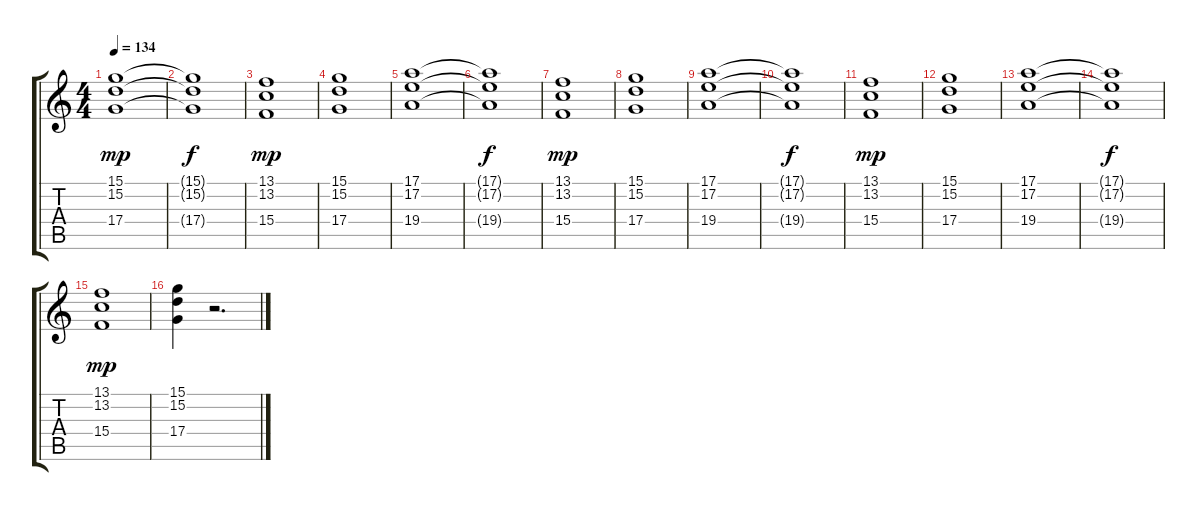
\track "" {instrument pad2warm}
\staff {score tabs}
\tuning (E4 B3 G3 D3 A2 E2) {hide}
\ts (4 4)
\tempo 134
\clef g2
\ks c
(15.1 15.2 17.4).1{dy mp} |
(15.1{t} 15.2{t} 17.4{t}).1{dy f} |
(13.1 13.2 15.4).1{dy mp} |
(15.1 15.2 17.4).1 |
(17.1 17.2 19.4).1 |
(17.1{t} 17.2{t} 19.4{t}).1{dy f} |
(13.1 13.2 15.4).1{dy mp} |
(15.1 15.2 17.4).1 |
(17.1 17.2 19.4).1 |
(17.1{t} 17.2{t} 19.4{t}).1{dy f} |
(13.1 13.2 15.4).1{dy mp} |
(15.1 15.2 17.4).1 |
(17.1 17.2 19.4).1 |
(17.1{t} 17.2{t} 19.4{t}).1{dy f} |
(13.1 13.2 15.4).1{dy mp} |
(15.1 15.2 17.4).4 r.2{d}
